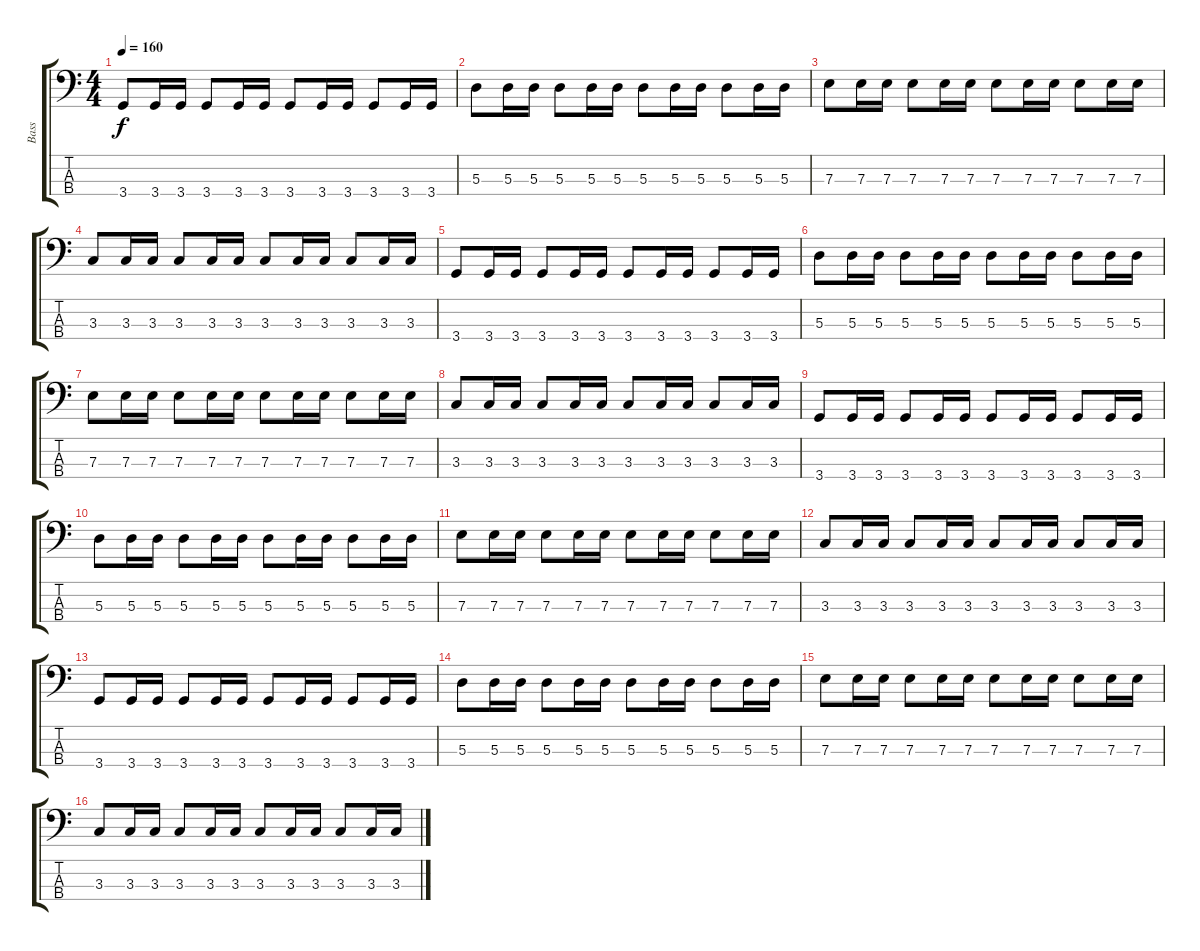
\track ("Bass" "Bass") {instrument electricbassfinger}
\staff {score tabs}
\tuning (G2 D2 A1 E1) {hide}
\ts (4 4)
\tempo 160
\clef f4
\ks c
3.4.8{dy f} 3.4.16 3.4.16 3.4.8 3.4.16 3.4.16 3.4.8 3.4.16 3.4.16 3.4.8 3.4.16 3.4.16 |
5.3.8 5.3.16 5.3.16 5.3.8 5.3.16 5.3.16 5.3.8 5.3.16 5.3.16 5.3.8 5.3.16 5.3.16 |
7.3.8 7.3.16 7.3.16 7.3.8 7.3.16 7.3.16 7.3.8 7.3.16 7.3.16 7.3.8 7.3.16 7.3.16 |
3.3.8 3.3.16 3.3.16 3.3.8 3.3.16 3.3.16 3.3.8 3.3.16 3.3.16 3.3.8 3.3.16 3.3.16 |
3.4.8 3.4.16 3.4.16 3.4.8 3.4.16 3.4.16 3.4.8 3.4.16 3.4.16 3.4.8 3.4.16 3.4.16 |
5.3.8 5.3.16 5.3.16 5.3.8 5.3.16 5.3.16 5.3.8 5.3.16 5.3.16 5.3.8 5.3.16 5.3.16 |
7.3.8 7.3.16 7.3.16 7.3.8 7.3.16 7.3.16 7.3.8 7.3.16 7.3.16 7.3.8 7.3.16 7.3.16 |
3.3.8 3.3.16 3.3.16 3.3.8 3.3.16 3.3.16 3.3.8 3.3.16 3.3.16 3.3.8 3.3.16 3.3.16 |
3.4.8 3.4.16 3.4.16 3.4.8 3.4.16 3.4.16 3.4.8 3.4.16 3.4.16 3.4.8 3.4.16 3.4.16 |
5.3.8 5.3.16 5.3.16 5.3.8 5.3.16 5.3.16 5.3.8 5.3.16 5.3.16 5.3.8 5.3.16 5.3.16 |
7.3.8 7.3.16 7.3.16 7.3.8 7.3.16 7.3.16 7.3.8 7.3.16 7.3.16 7.3.8 7.3.16 7.3.16 |
3.3.8 3.3.16 3.3.16 3.3.8 3.3.16 3.3.16 3.3.8 3.3.16 3.3.16 3.3.8 3.3.16 3.3.16 |
3.4.8 3.4.16 3.4.16 3.4.8 3.4.16 3.4.16 3.4.8 3.4.16 3.4.16 3.4.8 3.4.16 3.4.16 |
5.3.8 5.3.16 5.3.16 5.3.8 5.3.16 5.3.16 5.3.8 5.3.16 5.3.16 5.3.8 5.3.16 5.3.16 |
7.3.8 7.3.16 7.3.16 7.3.8 7.3.16 7.3.16 7.3.8 7.3.16 7.3.16 7.3.8 7.3.16 7.3.16 |
3.3.8 3.3.16 3.3.16 3.3.8 3.3.16 3.3.16 3.3.8 3.3.16 3.3.16 3.3.8 3.3.16 3.3.16
